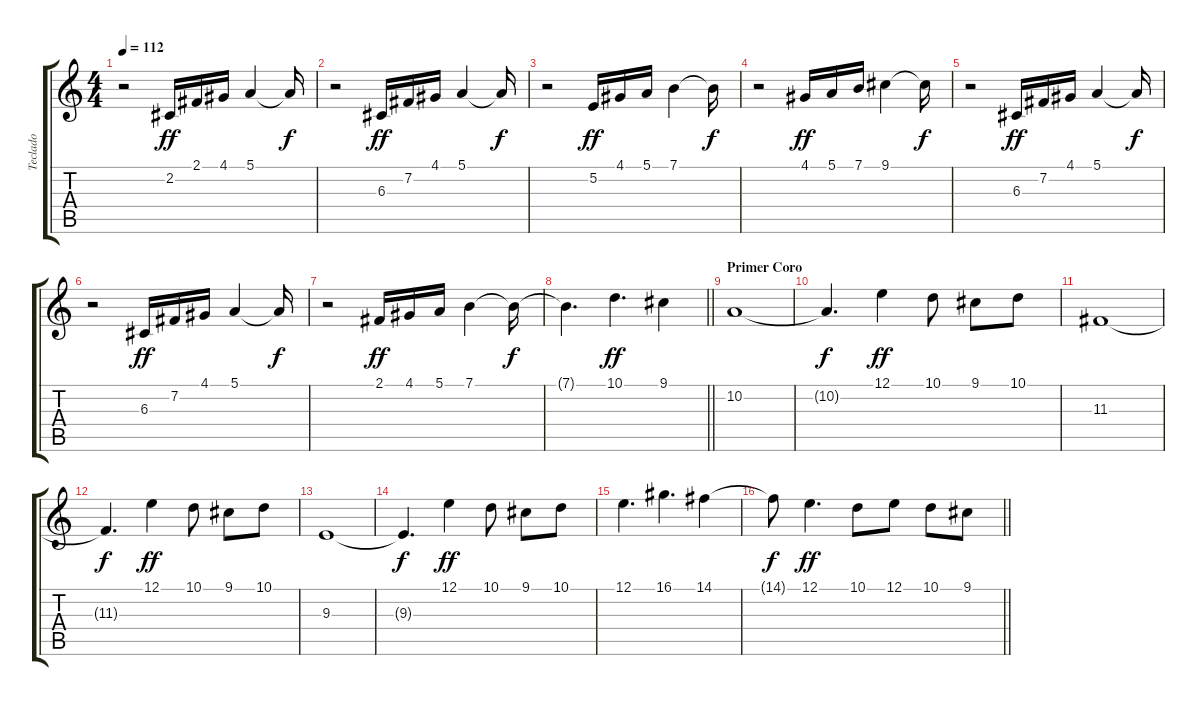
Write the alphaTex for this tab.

\track ("Teclado" "Teclado") {instrument lead2sawtooth}
\staff {score tabs}
\tuning (E4 B3 G3 D3 A2 E2) {hide}
\ts (4 4)
\tempo 112
\clef g2
\ks c
r.2{dy f} 2.2.16{dy ff} 2.1.16 4.1.16 5.1.4 5.1{t}.16{dy f} |
r.2 6.3.16{dy ff} 7.2.16 4.1.16 5.1.4 5.1{t}.16{dy f} |
r.2 5.2.16{dy ff} 4.1.16 5.1.16 7.1.4 7.1{t}.16{dy f} |
r.2 4.1.16{dy ff} 5.1.16 7.1.16 9.1.4 9.1{t}.16{dy f} |
r.2 6.3.16{dy ff} 7.2.16 4.1.16 5.1.4 5.1{t}.16{dy f} |
r.2 6.3.16{dy ff} 7.2.16 4.1.16 5.1.4 5.1{t}.16{dy f} |
r.2 2.1.16{dy ff} 4.1.16 5.1.16 7.1.4 7.1{t}.16{dy f} |
\barLineRight lightlight
7.1{t}.4{d} 10.1.4{d dy ff} 9.1.4 |
\section ("" "Primer Coro")
10.2.1 |
10.2{t}.4{d dy f} 12.1.4{dy ff} 10.1.8 9.1.8 10.1.8 |
11.3.1 |
11.3{t}.4{d dy f} 12.1.4{dy ff} 10.1.8 9.1.8 10.1.8 |
9.3.1 |
9.3{t}.4{d dy f} 12.1.4{dy ff} 10.1.8 9.1.8 10.1.8 |
12.1.4{d} 16.1.4{d} 14.1.4 |
\barLineRight lightlight
14.1{t}.8{dy f} 12.1.4{d dy ff} 10.1.8 12.1.8 10.1.8 9.1.8
